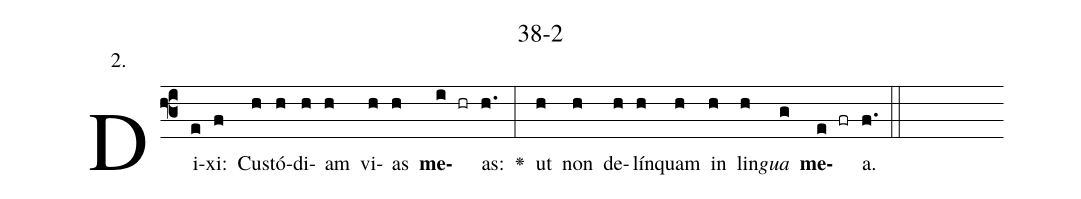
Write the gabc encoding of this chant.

name: 38-2;
annotation: 2.;
%%
(f3)Di(e)xi:(f) Cus(h)tó(h)di(h)am(h) vi(h)as(h) <b>me</b>(i hr)as:(h.) <v>\greheightstar</v>(:) ut(h) non(h) de(h)lín(h)quam(h) in(h) lin(h)<i>gua</i>(g) <b>me</b>(e fr)a.(f.) (::)


%E(h) u(h) o(h) u(g) a(e) e.(f.) (::)
